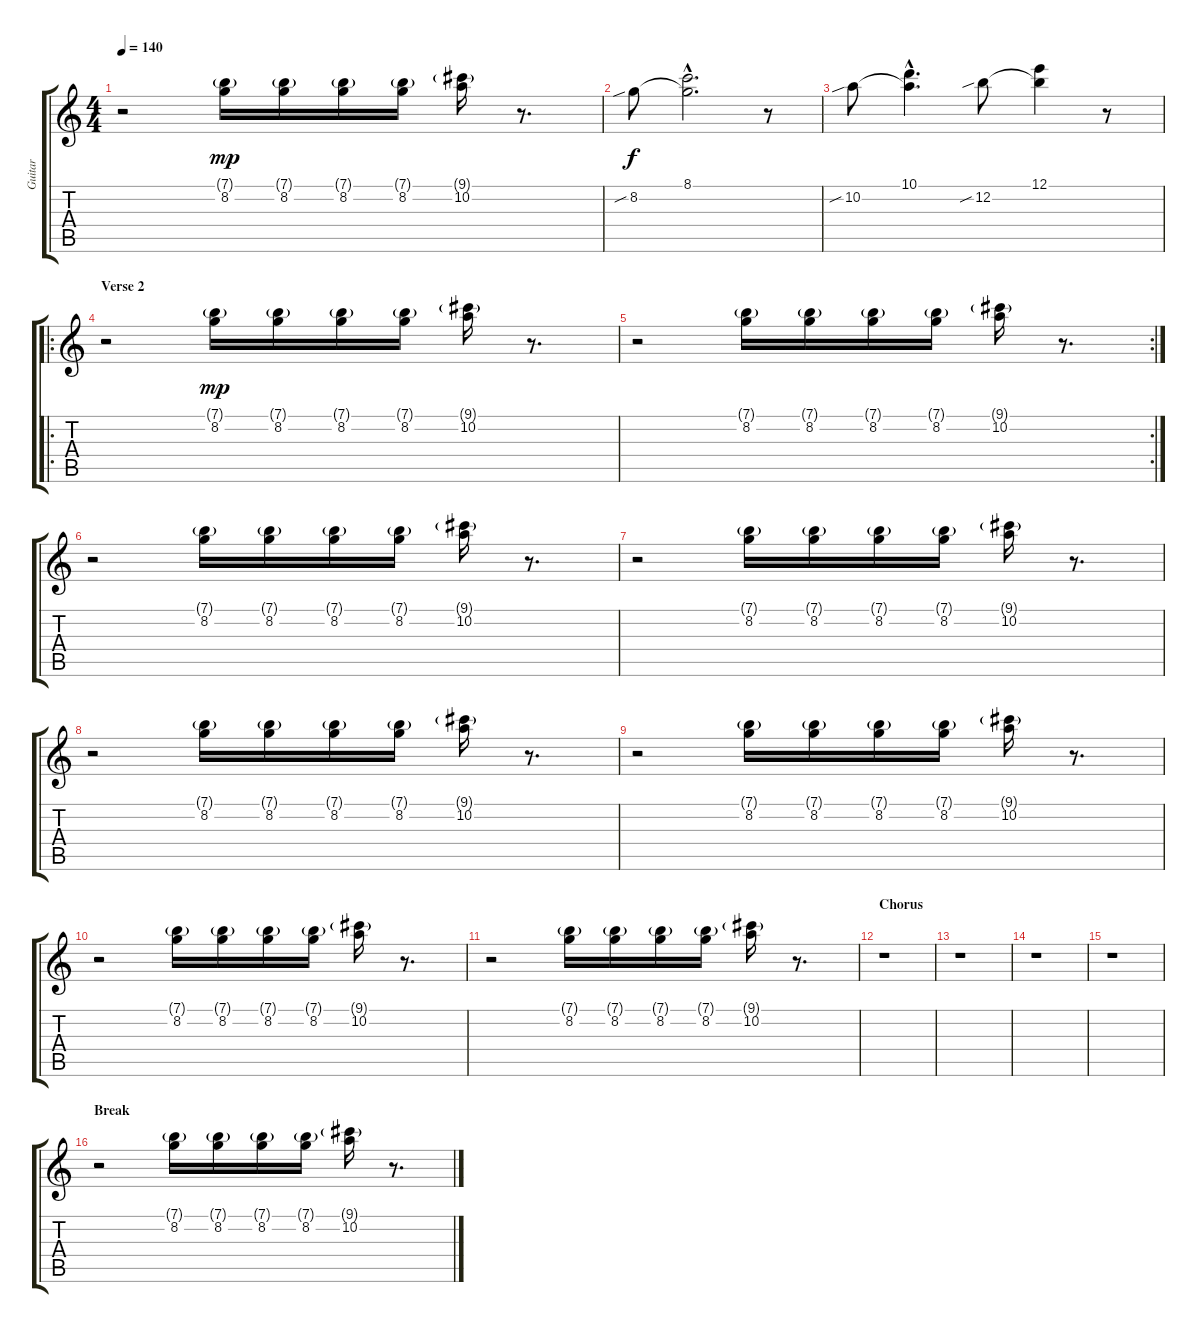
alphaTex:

\track ("Guitar" "Guitar") {instrument electricguitarclean}
\staff {score tabs}
\tuning (E4 B3 G3 D3 A2 E2) {hide}
\ts (4 4)
\tempo 140
\clef g2
\ks c
r.2{dy mp} (7.1{g} 8.2).16 (7.1{g} 8.2).16 (7.1{g} 8.2).16 (7.1{g} 8.2).16 (9.1{g} 10.2).16 r.8{d} |
8.2{sib}.8{dy f} (8.1{hac} 8.2{hac t}).2{d} r.8 |
10.2{sib}.8 (10.1{hac} 10.2{hac t}).4{d} 12.2{sib}.8 (12.1 12.2{t}).4 r.8 |
\ro
\section ("" "Verse 2")
r.2 (7.1{g} 8.2).16{dy mp} (7.1{g} 8.2).16 (7.1{g} 8.2).16 (7.1{g} 8.2).16 (9.1{g} 10.2).16 r.8{d} |
\rc 2
r.2 (7.1{g} 8.2).16 (7.1{g} 8.2).16 (7.1{g} 8.2).16 (7.1{g} 8.2).16 (9.1{g} 10.2).16 r.8{d} |
r.2 (7.1{g} 8.2).16 (7.1{g} 8.2).16 (7.1{g} 8.2).16 (7.1{g} 8.2).16 (9.1{g} 10.2).16 r.8{d} |
r.2 (7.1{g} 8.2).16 (7.1{g} 8.2).16 (7.1{g} 8.2).16 (7.1{g} 8.2).16 (9.1{g} 10.2).16 r.8{d} |
r.2 (7.1{g} 8.2).16 (7.1{g} 8.2).16 (7.1{g} 8.2).16 (7.1{g} 8.2).16 (9.1{g} 10.2).16 r.8{d} |
r.2 (7.1{g} 8.2).16 (7.1{g} 8.2).16 (7.1{g} 8.2).16 (7.1{g} 8.2).16 (9.1{g} 10.2).16 r.8{d} |
r.2 (7.1{g} 8.2).16 (7.1{g} 8.2).16 (7.1{g} 8.2).16 (7.1{g} 8.2).16 (9.1{g} 10.2).16 r.8{d} |
r.2 (7.1{g} 8.2).16 (7.1{g} 8.2).16 (7.1{g} 8.2).16 (7.1{g} 8.2).16 (9.1{g} 10.2).16 r.8{d} |
\section ("" "Chorus")
r.1 |
r.1 |
r.1 |
r.1 |
\section ("" "Break")
r.2 (7.1{g} 8.2).16 (7.1{g} 8.2).16 (7.1{g} 8.2).16 (7.1{g} 8.2).16 (9.1{g} 10.2).16 r.8{d}
